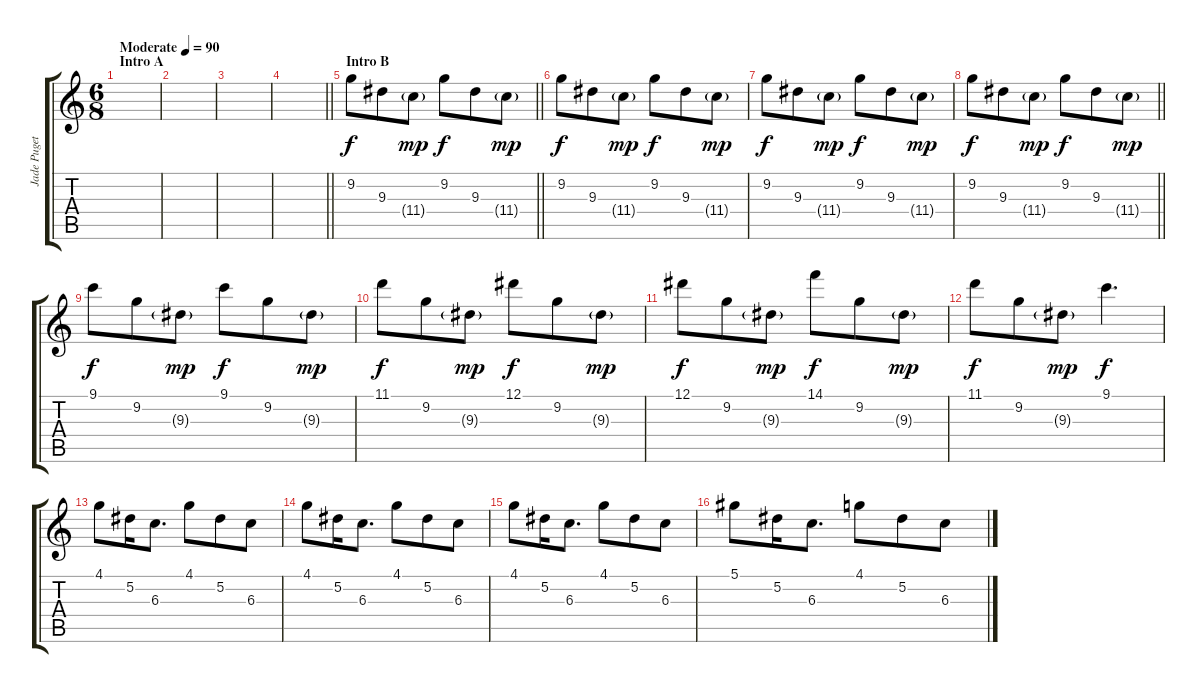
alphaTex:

\track ("Jade Puget (Overdub2)" "Jade Puget") {instrument electricguitarclean}
\staff {score tabs}
\tuning (Eb4 Bb3 Gb3 Db3 Ab2 Eb2) {hide}
\ts (6 8)
\section ("" "Intro A")
\tempo (90 "Moderate")
\clef g2
\ks c
|
|
|
\barLineRight lightlight
|
\section ("" "Intro B")
\barLineRight lightlight
9.2.8 9.3.8 11.4{g}.8{dy mp} 9.2.8{dy f} 9.3.8 11.4{g}.8{dy mp} |
9.2.8{dy f} 9.3.8 11.4{g}.8{dy mp} 9.2.8{dy f} 9.3.8 11.4{g}.8{dy mp} |
9.2.8{dy f} 9.3.8 11.4{g}.8{dy mp} 9.2.8{dy f} 9.3.8 11.4{g}.8{dy mp} |
\barLineRight lightlight
9.2.8{dy f} 9.3.8 11.4{g}.8{dy mp} 9.2.8{dy f} 9.3.8 11.4{g}.8{dy mp} |
9.1.8{dy f} 9.2.8 9.3{g}.8{dy mp} 9.1.8{dy f} 9.2.8 9.3{g}.8{dy mp} |
11.1.8{dy f} 9.2.8 9.3{g}.8{dy mp} 12.1.8{dy f} 9.2.8 9.3{g}.8{dy mp} |
12.1.8{dy f} 9.2.8 9.3{g}.8{dy mp} 14.1.8{dy f} 9.2.8 9.3{g}.8{dy mp} |
11.1.8{dy f} 9.2.8 9.3{g}.8{dy mp} 9.1.4{d dy f} |
4.1.8 5.2.16 6.3.8{d} 4.1.8 5.2.8 6.3.8 |
4.1.8 5.2.16 6.3.8{d} 4.1.8 5.2.8 6.3.8 |
4.1.8 5.2.16 6.3.8{d} 4.1.8 5.2.8 6.3.8 |
5.1.8 5.2.16 6.3.8{d} 4.1.8 5.2.8 6.3.8
